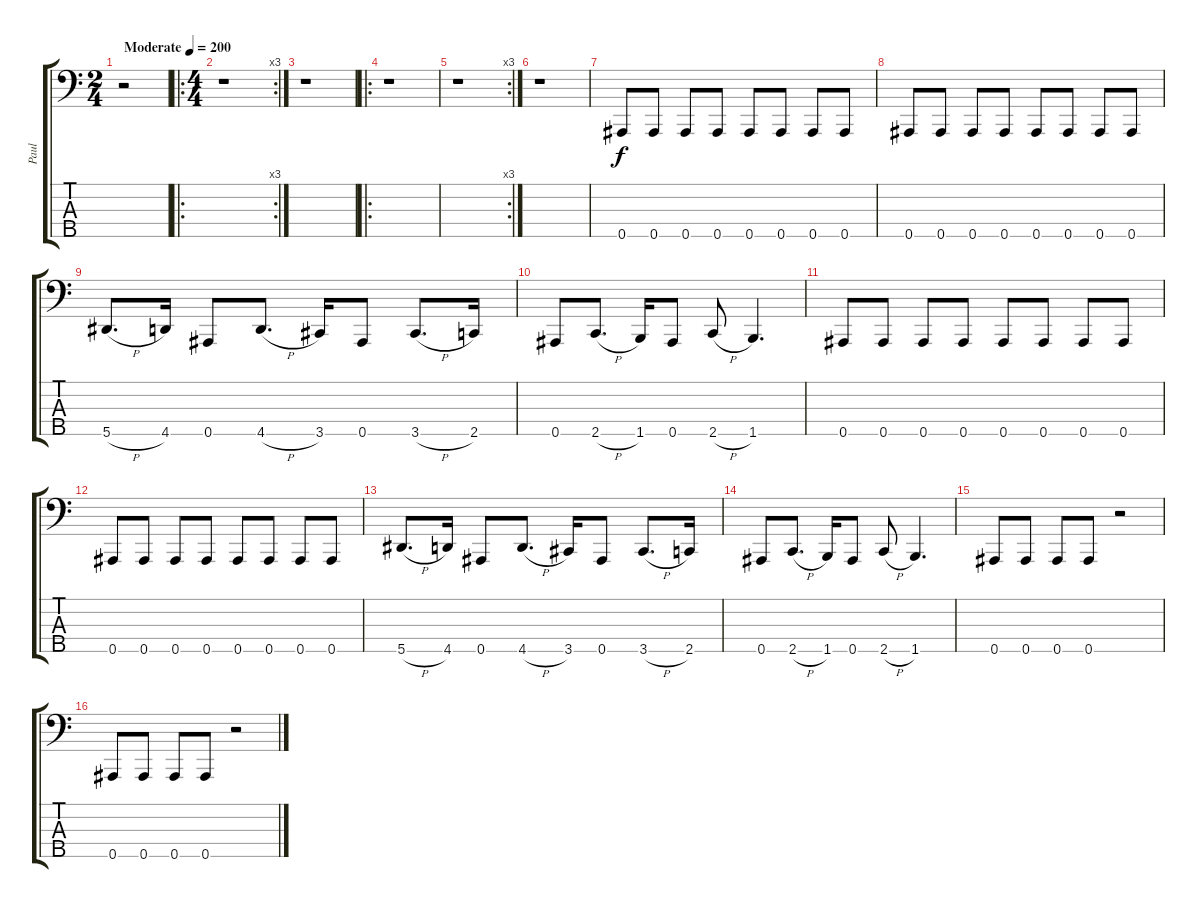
\track ("Paul" "Paul") {instrument electricbassfinger}
\staff {score tabs}
\tuning (Gb2 Db2 Ab1 Eb1 Bb0) {hide}
\ts (2 4)
\tempo (200 "Moderate")
\clef f4
\ks c
r.2{dy f instrument electricbassfinger} |
\ro
\rc 3
\ts (4 4)
r.1 |
r.1 |
\ro
r.1 |
\rc 3
r.1 |
r.1 |
0.5.8 0.5.8 0.5.8 0.5.8 0.5.8 0.5.8 0.5.8 0.5.8 |
0.5.8 0.5.8 0.5.8 0.5.8 0.5.8 0.5.8 0.5.8 0.5.8 |
5.5{h}.8{d} 4.5.16 0.5.8 4.5{h}.8{d} 3.5.16 0.5.8 3.5{h}.8{d} 2.5.16 |
0.5.8 2.5{h}.8{d} 1.5.16 0.5.8 2.5{h}.8 1.5.4{d} |
0.5.8 0.5.8 0.5.8 0.5.8 0.5.8 0.5.8 0.5.8 0.5.8 |
0.5.8 0.5.8 0.5.8 0.5.8 0.5.8 0.5.8 0.5.8 0.5.8 |
5.5{h}.8{d} 4.5.16 0.5.8 4.5{h}.8{d} 3.5.16 0.5.8 3.5{h}.8{d} 2.5.16 |
0.5.8 2.5{h}.8{d} 1.5.16 0.5.8 2.5{h}.8 1.5.4{d} |
0.5.8 0.5.8 0.5.8 0.5.8 r.2 |
0.5.8 0.5.8 0.5.8 0.5.8 r.2
